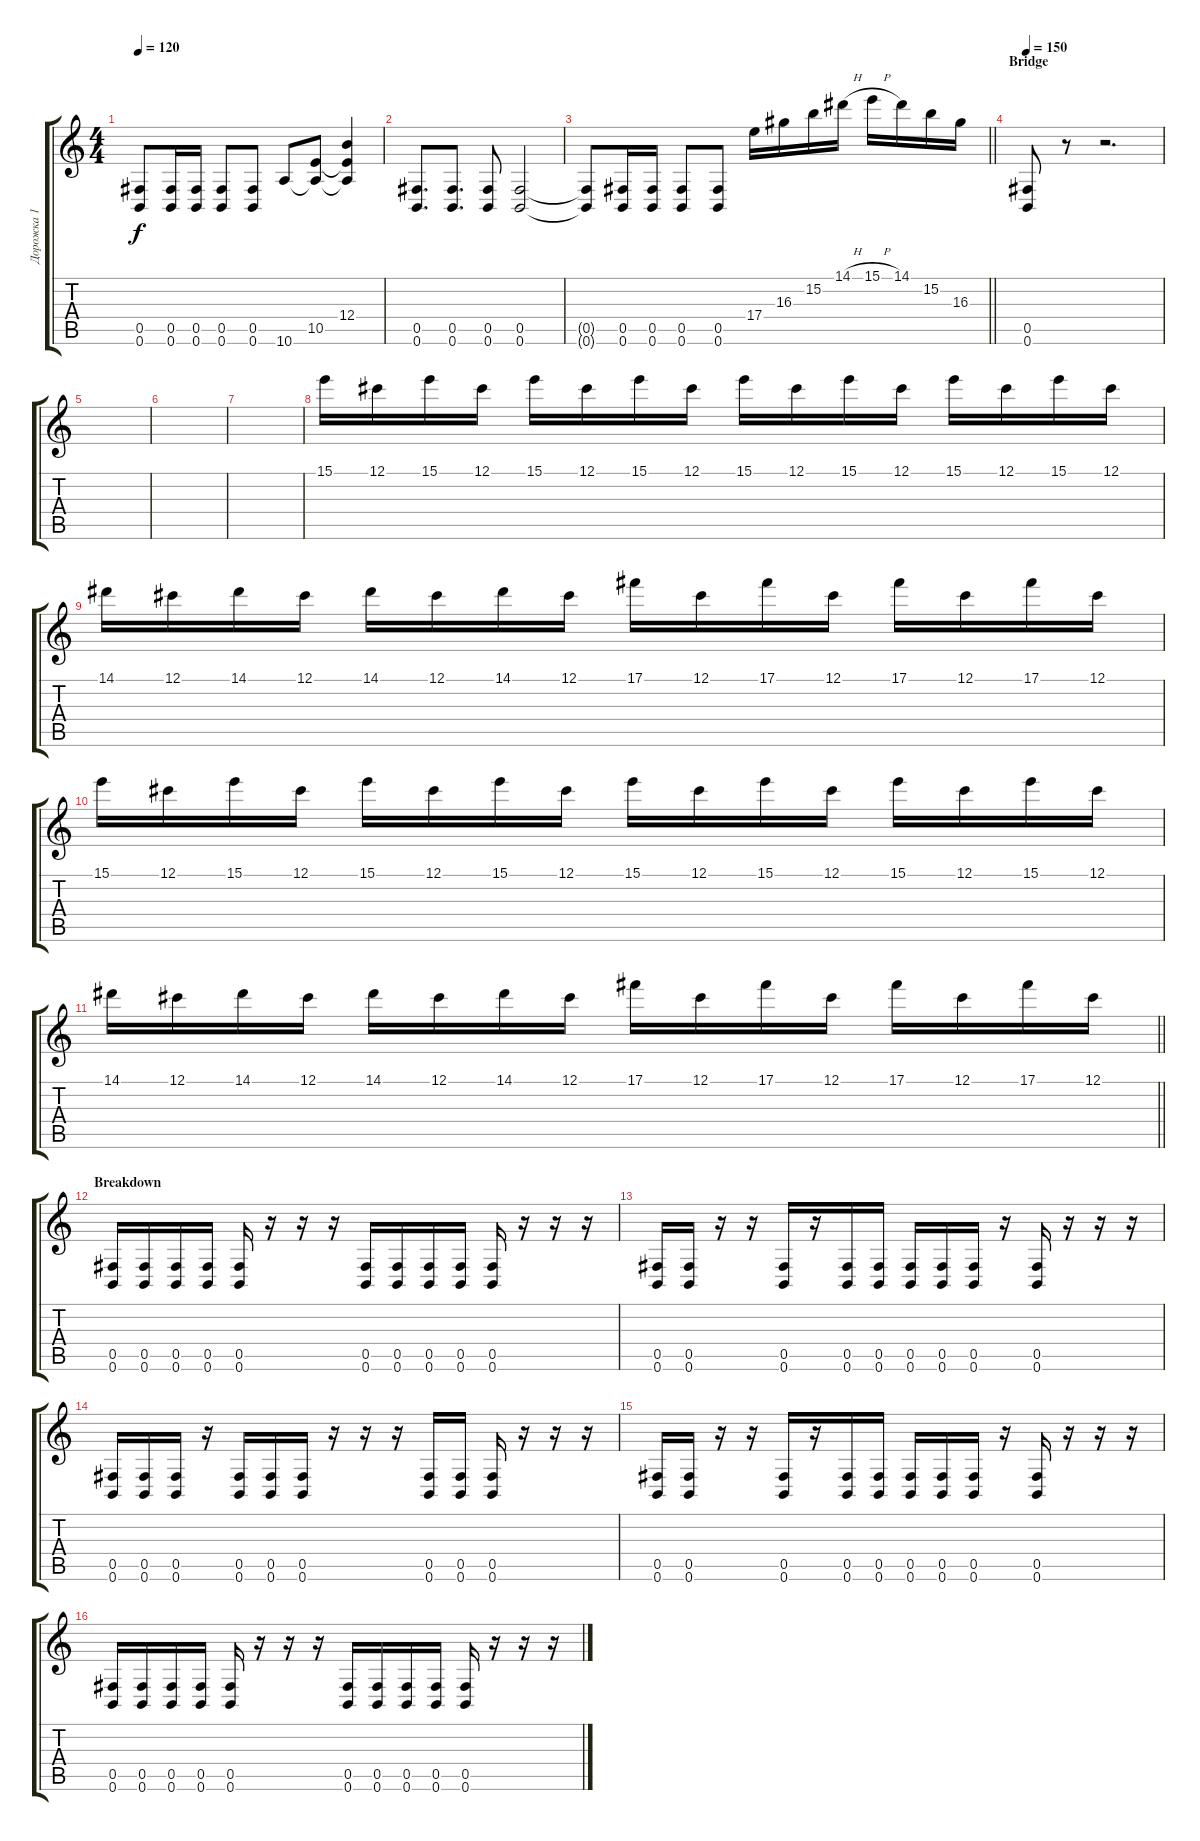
\track ("Дорожка 1" "Дорожка 1") {instrument distortionguitar}
\staff {score tabs}
\tuning (Db4 Ab3 E3 B2 Gb2 B1) {hide}
\ts (4 4)
\tempo 120
\clef g2
\ks c
(0.5{t} 0.6{t}).8{dy f} (0.5 0.6).16 (0.5 0.6).16 (0.5 0.6).8 (0.5 0.6).8 10.6.8 (10.5 10.6{t}).8 (12.4 10.5{t} 10.6{t}).4 |
(0.5 0.6).8{d} (0.5 0.6).8{d} (0.5 0.6).8 (0.5 0.6).2 |
\barLineRight lightlight
(0.5{t} 0.6{t}).8 (0.5 0.6).16 (0.5 0.6).16 (0.5 0.6).8 (0.5 0.6).8 17.4.16 16.3.16 15.2.16 14.1{h}.16 15.1{h}.16 14.1.16 15.2.16 16.3.16 |
\section ("" "Bridge")
\tempo 150
(0.5 0.6).8 r.8 r.2{d} |
|
|
|
15.1.16 12.1.16 15.1.16 12.1.16 15.1.16 12.1.16 15.1.16 12.1.16 15.1.16 12.1.16 15.1.16 12.1.16 15.1.16 12.1.16 15.1.16 12.1.16 |
14.1.16 12.1.16 14.1.16 12.1.16 14.1.16 12.1.16 14.1.16 12.1.16 17.1.16 12.1.16 17.1.16 12.1.16 17.1.16 12.1.16 17.1.16 12.1.16 |
15.1.16 12.1.16 15.1.16 12.1.16 15.1.16 12.1.16 15.1.16 12.1.16 15.1.16 12.1.16 15.1.16 12.1.16 15.1.16 12.1.16 15.1.16 12.1.16 |
\barLineRight lightlight
14.1.16 12.1.16 14.1.16 12.1.16 14.1.16 12.1.16 14.1.16 12.1.16 17.1.16 12.1.16 17.1.16 12.1.16 17.1.16 12.1.16 17.1.16 12.1.16 |
\section ("" "Breakdown")
(0.5 0.6).16 (0.5 0.6).16 (0.5 0.6).16 (0.5 0.6).16 (0.5 0.6).16 r.16 r.16 r.16 (0.5 0.6).16 (0.5 0.6).16 (0.5 0.6).16 (0.5 0.6).16 (0.5 0.6).16 r.16 r.16 r.16 |
(0.5 0.6).16 (0.5 0.6).16 r.16 r.16 (0.5 0.6).16 r.16 (0.5 0.6).16 (0.5 0.6).16 (0.5 0.6).16 (0.5 0.6).16 (0.5 0.6).16 r.16 (0.5 0.6).16 r.16 r.16 r.16 |
(0.5 0.6).16 (0.5 0.6).16 (0.5 0.6).16 r.16 (0.5 0.6).16 (0.5 0.6).16 (0.5 0.6).16 r.16 r.16 r.16 (0.5 0.6).16 (0.5 0.6).16 (0.5 0.6).16 r.16 r.16 r.16 |
(0.5 0.6).16 (0.5 0.6).16 r.16 r.16 (0.5 0.6).16 r.16 (0.5 0.6).16 (0.5 0.6).16 (0.5 0.6).16 (0.5 0.6).16 (0.5 0.6).16 r.16 (0.5 0.6).16 r.16 r.16 r.16 |
(0.5 0.6).16 (0.5 0.6).16 (0.5 0.6).16 (0.5 0.6).16 (0.5 0.6).16 r.16 r.16 r.16 (0.5 0.6).16 (0.5 0.6).16 (0.5 0.6).16 (0.5 0.6).16 (0.5 0.6).16 r.16 r.16 r.16
